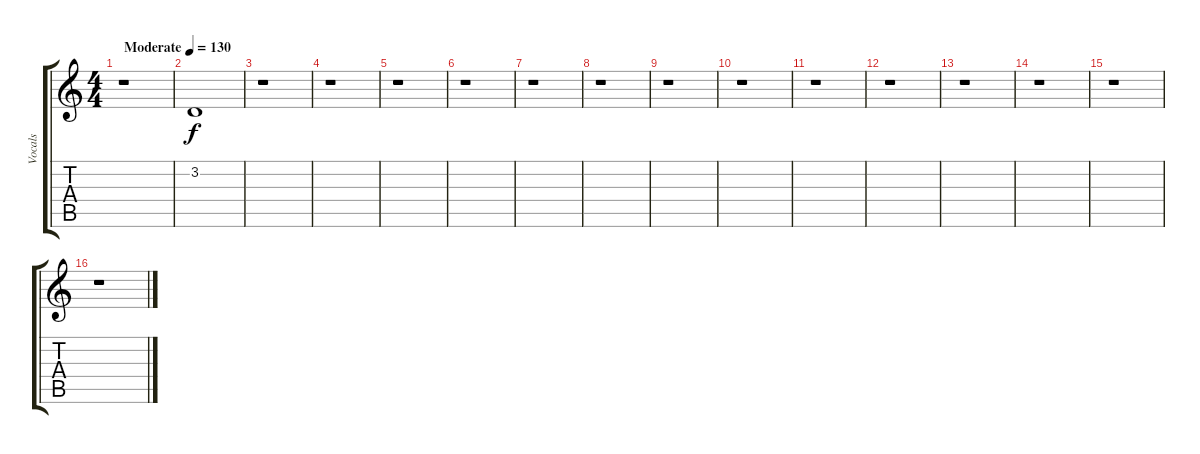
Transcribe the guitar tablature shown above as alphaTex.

\track ("Vocals" "Vocals") {instrument clarinet}
\staff {score tabs}
\tuning (E4 B3 G3 D3 A2 E2) {hide}
\ts (4 4)
\tempo (130 "Moderate")
\clef g2
\ks c
r.1{dy f instrument clarinet} |
3.2.1{volume 16 instrument reversecymbal} |
r.1 |
r.1 |
r.1 |
r.1 |
r.1 |
r.1 |
r.1 |
r.1 |
r.1 |
r.1 |
r.1 |
r.1 |
r.1 |
r.1
